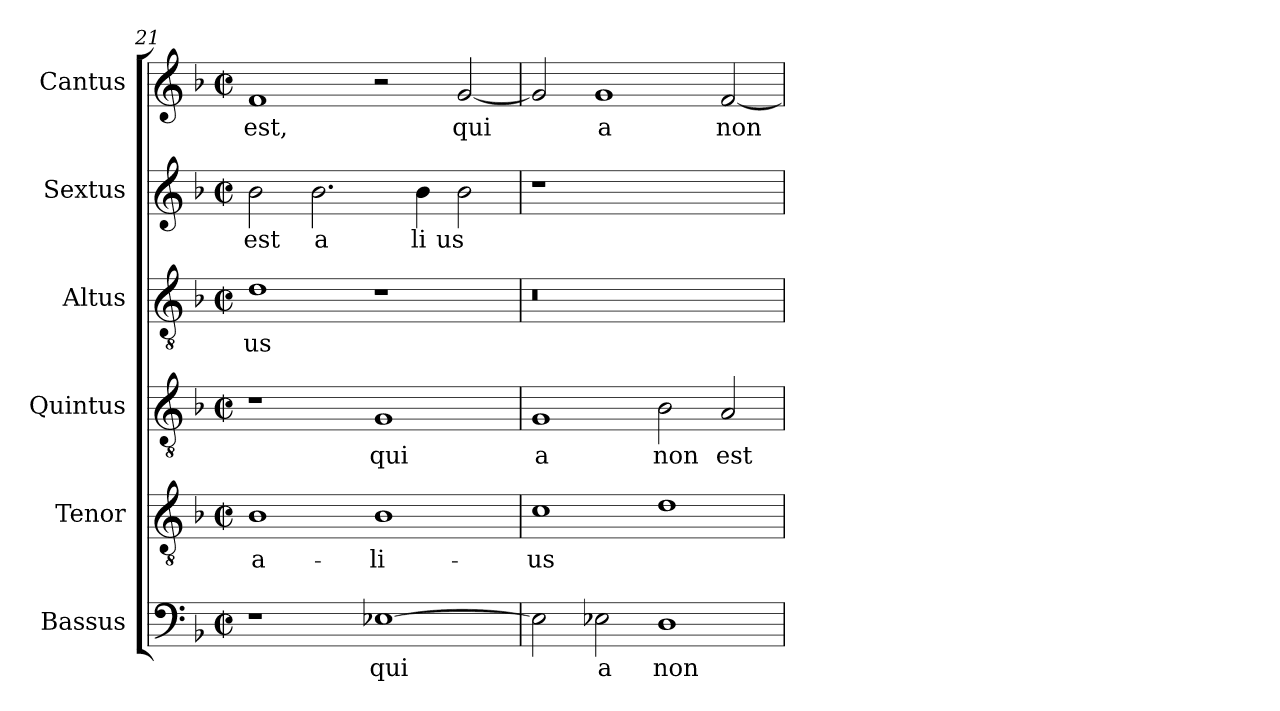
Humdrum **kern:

**kern	**text	**kern	**text	**kern	**text	**kern	**text	**kern	**text	**kern	**text
*part6	*part6	*part5	*part5	*part4	*part4	*part3	*part3	*part2	*part2	*part1	*part1
*staff6	*staff6	*staff5	*staff5	*staff4	*staff4	*staff3	*staff3	*staff2	*staff2	*staff1	*staff1
*I"Bassus	*	*I"Tenor	*	*I"Quintus	*	*I"Altus	*	*I"Sextus	*	*I"Cantus	*
*clefF4	*	*clefGv2	*	*clefGv2	*	*clefGv2	*	*clefG2	*	*clefG2	*
*k[b-]	*	*k[b-]	*	*k[b-]	*	*k[b-]	*	*k[b-]	*	*k[b-]	*
*F:	*	*F:	*	*F:	*	*F:	*	*F:	*	*F:	*
*M2/2	*	*M2/2	*	*M2/2	*	*M2/2	*	*M2/2	*	*M2/2	*
*met(c|)	*	*met(c|)	*	*met(c|)	*	*met(c|)	*	*met(c|)	*	*met(c|)	*
=21	=21	=21	=21	=21	=21	=21	=21	=21	=21	=21	=21
!	!	!	!LO:LY:b:cj	!	!	!	!LO:LY:b	!	!LO:LY:b	!	!LO:LY:b
1r	.	1B-	a-	1r	.	1d	us	2b-\	est	1f	est,
!	!	!	!	!	!	!	!	!	!LO:LY:b	!	!
.	.	.	.	.	.	.	.	2.b-\	a	.	.
!	!LO:LY:b	!	!LO:LY:b:cj	!	!LO:LY:b:cj	!	!	!	!	!	!
[>1E-X	qui	1B-	-li-	1G	qui	1r	.	.	.	2r	.
!	!	!	!	!	!	!	!	!	!LO:LY:b	!	!
.	.	.	.	.	.	.	.	4b-\	li	.	.
!	!	!	!	!	!	!	!	!	!LO:LY:b	!	!LO:LY:b
.	.	.	.	.	.	.	.	2b-\	us	[<2g/	qui-
=22	=22	=22	=22	=22	=22	=22	=22	=22	=22	=22	=22
!	!LO:LY:b	!	!LO:LY:b:cj	!	!LO:LY:b:cj	!	!	!	!	!	!LO:LY:b
2E-\]	.	1c	-us	1G	a	0r	.	1r	.	2g/]	--
!	!LO:LY:b	!	!	!	!	!	!	!	!	!	!LO:LY:b
2E-X\	a	.	.	.	.	.	.	.	.	1g	-a
!	!LO:LY:b	!	!LO:LY:b:cj	!	!LO:LY:b:cj	!	!	!	!	!	!
1D	non	1d	.	2B-\	non	.	.	1ryy	.	.	.
!	!	!	!	!	!LO:LY:b:cj	!	!	!	!	!	!LO:LY:b
.	.	.	.	2A/	est	.	.	.	.	[<2f/	non
=	=	=	=	=	=	=	=	=	=	=	=
*-	*-	*-	*-	*-	*-	*-	*-	*-	*-	*-	*-
